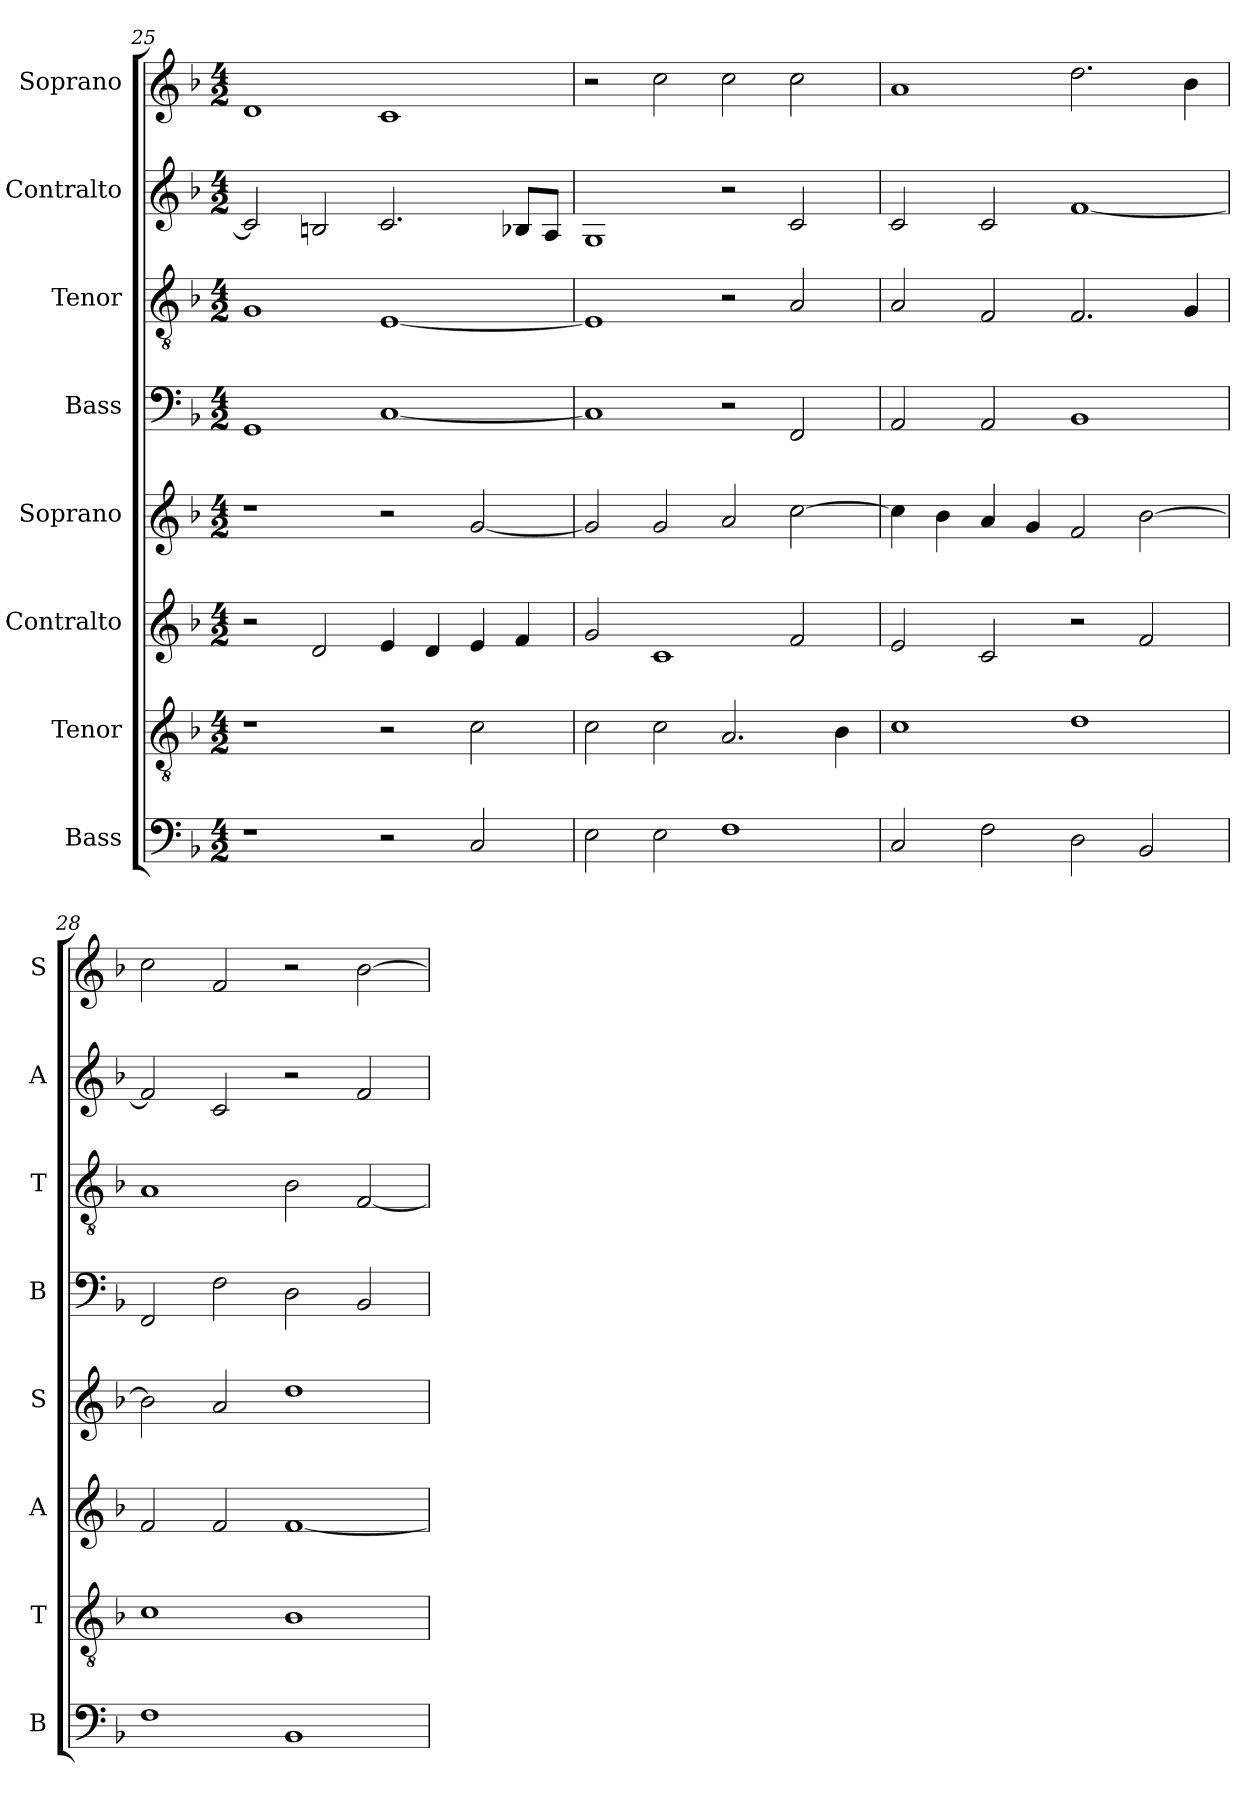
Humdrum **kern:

**kern	**kern	**kern	**kern	**kern	**kern	**kern	**kern
*part8	*part7	*part6	*part5	*part4	*part3	*part2	*part1
*staff8	*staff7	*staff6	*staff5	*staff4	*staff3	*staff2	*staff1
*I"Bass	*I"Tenor	*I"Contralto	*I"Soprano	*I"Bass	*I"Tenor	*I"Contralto	*I"Soprano
*I'B	*I'T	*I'A	*I'S	*I'B	*I'T	*I'A	*I'S
*clefF4	*clefGv2	*clefG2	*clefG2	*clefF4	*clefGv2	*clefG2	*clefG2
*k[b-]	*k[b-]	*k[b-]	*k[b-]	*k[b-]	*k[b-]	*k[b-]	*k[b-]
*F:ion	*F:ion	*F:ion	*F:ion	*F:ion	*F:ion	*F:ion	*F:ion
*M4/2	*M4/2	*M4/2	*M4/2	*M4/2	*M4/2	*M4/2	*M4/2
=25	=25	=25	=25	=25	=25	=25	=25
1r	1r	2r	1r	1GG	1G	2c]	1d
.	.	2d	.	.	.	2Bn	.
2r	2r	4e	2r	[1C	[1E	2.c	1c
.	.	4d	.	.	.	.	.
2C	2c	4e	[2g	.	.	.	.
.	.	4f	.	.	.	8B-X/L	.
.	.	.	.	.	.	8A/J	.
=26	=26	=26	=26	=26	=26	=26	=26
2E	2c	2g	2g]	1C]	1E]	1G	2r
2E	2c	1c	2g	.	.	.	2cc
1F	2.A	.	2a	2r	2r	2r	2cc
.	.	2f	[2cc	2FF	2A	2c	2cc
.	4B-	.	.	.	.	.	.
=27	=27	=27	=27	=27	=27	=27	=27
2C	1c	2e	4cc]	2AA	2A	2c	1a
.	.	.	4b-	.	.	.	.
2F	.	2c	4a	2AA	2F	2c	.
.	.	.	4g	.	.	.	.
2D	1d	2r	2f	1BB-	2.F	[1f	2.dd
2BB-	.	2f	[2b-	.	.	.	.
.	.	.	.	.	4G	.	4b-
=28	=28	=28	=28	=28	=28	=28	=28
1F	1c	2f	2b-]	2FF	1A	2f]	2cc
.	.	2f	2a	2F	.	2c	2f
1BB-	1B-	[1f	1dd	2D	2B-	2r	2r
.	.	.	.	2BB-	[2F	2f	[2b-
=	=	=	=	=	=	=	=
*-	*-	*-	*-	*-	*-	*-	*-
